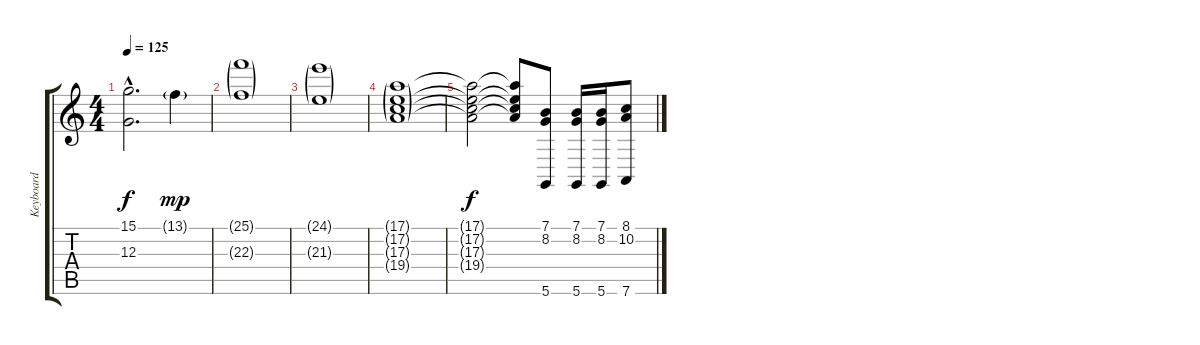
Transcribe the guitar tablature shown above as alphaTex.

\track ("Keyboard" "Keyboard") {instrument stringensemble1}
\staff {score tabs}
\tuning (E4 B3 G3 D3 A2 D2) {hide}
\ts (4 4)
\tempo 125
\clef g2
\ks c
(15.1{hac t} 12.3{hac t}).2{d dy f} 13.1{g}.4{dy mp} |
(25.1{g} 22.3{g}).1 |
(24.1{g} 21.3{g}).1 |
(17.1{g} 17.2{g} 17.3{g} 19.4{g}).1 |
(17.1{t} 17.2{t} 17.3{t} 19.4{t}).2{dy f} (17.1{t} 17.2{t} 17.3{t} 19.4{t}).8 (7.1 8.2 5.6).8 (7.1 8.2 5.6).16 (7.1 8.2 5.6).16 (8.1 10.2 7.6).8
